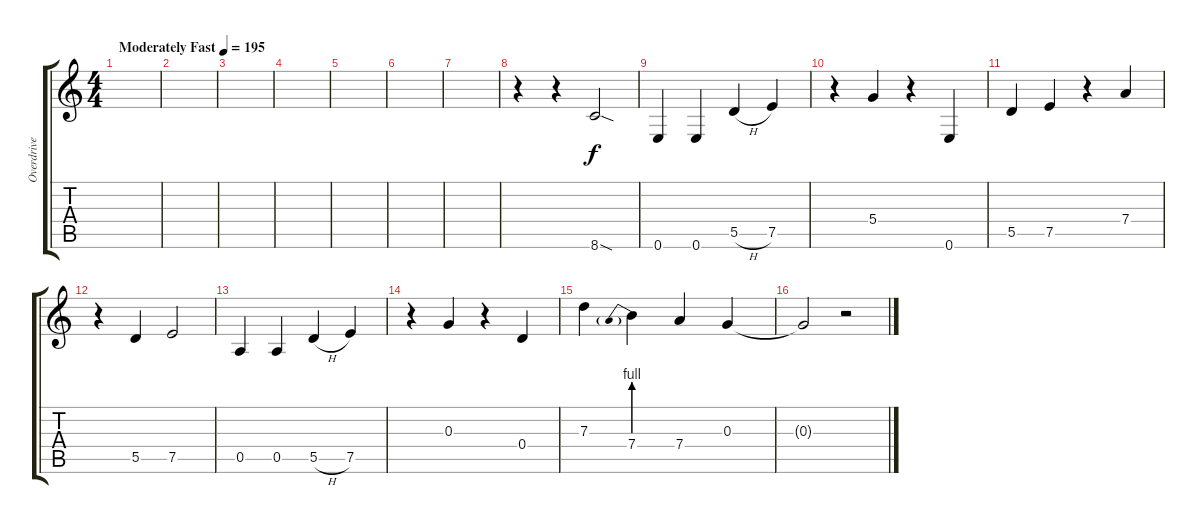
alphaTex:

\track ("Overdrive" "Overdrive") {instrument overdrivenguitar}
\staff {score tabs}
\tuning (E4 B3 G3 D3 A2 E2) {hide}
\ts (4 4)
\tempo (195 "Moderately Fast")
\clef g2
\ks c
|
|
|
|
|
|
|
r.4 r.4 8.6{sod}.2 |
0.6.4 0.6.4 5.5{h}.4 7.5.4 |
r.4 5.4.4 r.4 0.6.4 |
5.5.4 7.5.4 r.4 7.4.4 |
r.4 5.5.4 7.5.2 |
0.5.4 0.5.4 5.5{h}.4 7.5.4 |
r.4 0.3.4 r.4 0.4.4 |
7.3.4 7.4{be (prebend 0 4 60 4)}.4 7.4.4 0.3.4 |
0.3{t}.2 r.2
